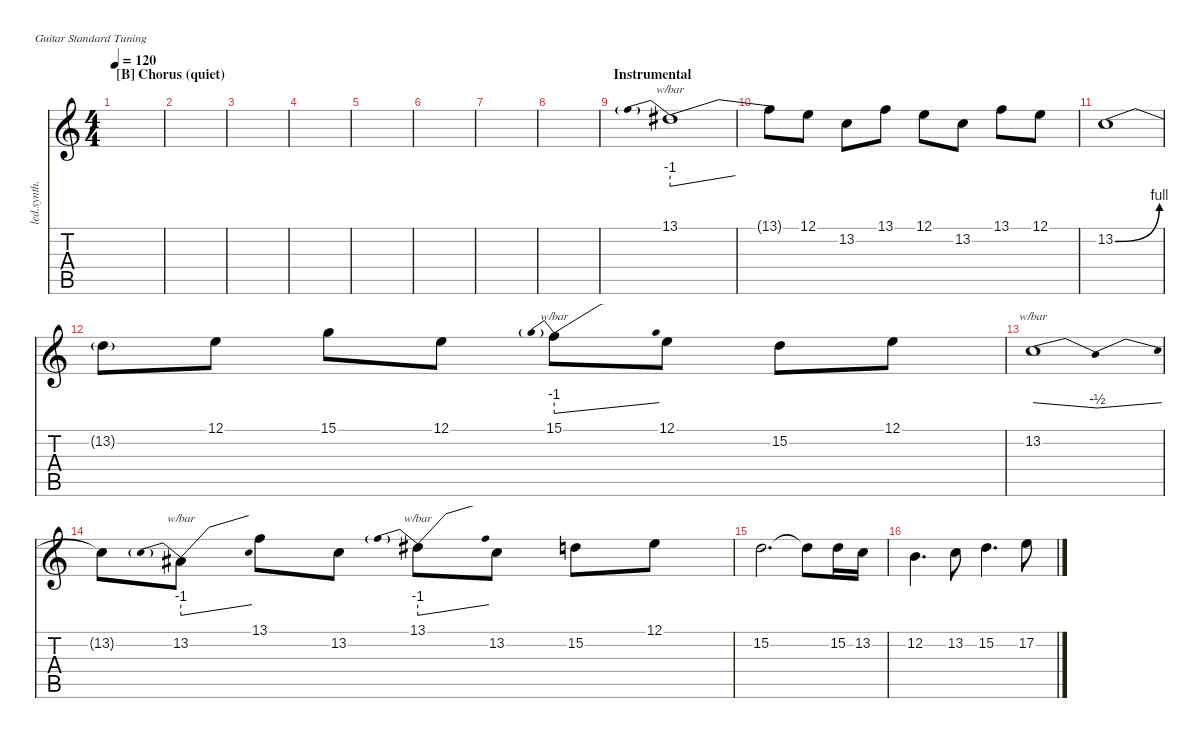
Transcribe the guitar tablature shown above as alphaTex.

\defaultSystemsLayout 4
\hideDynamics
\bracketExtendMode nobrackets
\track ("Synthesizer" "led.synth.") {instrument lead1square}
\staff {score tabs}
\tuning (E4 B3 G3 D3 A2 E2)
\ts (4 4)
\section ("B" "Chorus (quiet)")
\tempo 120
\clef g2
\ks c
|
|
|
|
|
|
|
|
\section ("" "Instrumental")
13.1.1{tbe (predivedive default 0 -4 30 0)} |
13.1{t}.8 12.1.8 13.2.8 13.1.8 12.1.8 13.2.8 13.1.8 12.1.8 |
13.2{be (bend 0 0 30.599999999999998 4)}.1 |
13.2{t}.8 12.1.8 15.1.8 12.1.8 15.1.8{tbe (predivedive default 0 -4 30 0)} 12.1.8 15.2.8 12.1.8 |
13.2.1{tbe (dip default 0 0 10.2 -2 13.799999999999999 -2 21.599999999999998 0)} |
13.2{t}.8 13.2.8{tbe (predivedive default 0 -4 30 0)} 13.1.8 13.2.8 13.1.8{tbe (predivedive default 0 -4 30 0)} 13.2.8 15.2.8 12.1.8 |
15.2.2{d} 15.2{t}.8 15.2.16 13.2.16 |
12.2.4{d} 13.2.8 15.2.4{d} 17.2.8
